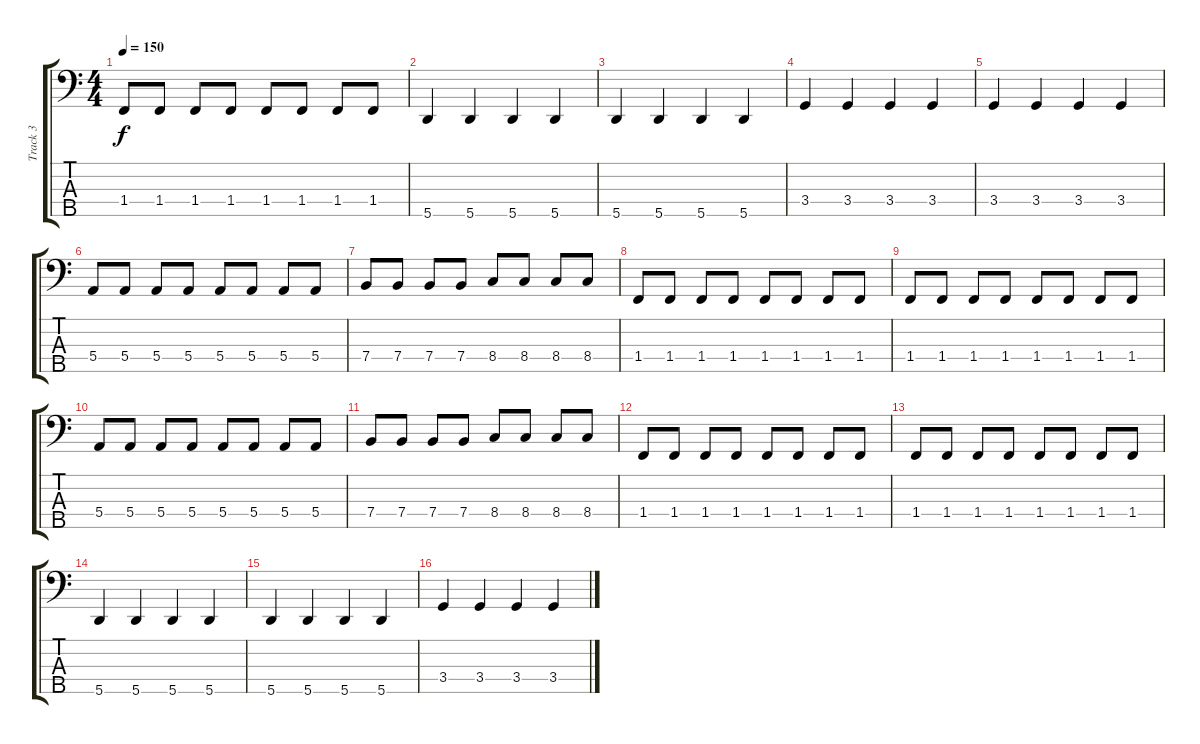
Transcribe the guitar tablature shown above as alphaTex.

\track ("Track 3" "Track 3") {instrument electricbassfinger}
\staff {score tabs}
\tuning (G2 D2 A1 E1 A0) {hide}
\ts (4 4)
\tempo 150
\clef f4
\ks c
1.4.8{dy f} 1.4.8 1.4.8 1.4.8 1.4.8 1.4.8 1.4.8 1.4.8 |
5.5.4 5.5.4 5.5.4 5.5.4 |
5.5.4 5.5.4 5.5.4 5.5.4 |
3.4.4 3.4.4 3.4.4 3.4.4 |
3.4.4 3.4.4 3.4.4 3.4.4 |
5.4.8 5.4.8 5.4.8 5.4.8 5.4.8 5.4.8 5.4.8 5.4.8 |
7.4.8 7.4.8 7.4.8 7.4.8 8.4.8 8.4.8 8.4.8 8.4.8 |
1.4.8 1.4.8 1.4.8 1.4.8 1.4.8 1.4.8 1.4.8 1.4.8 |
1.4.8 1.4.8 1.4.8 1.4.8 1.4.8 1.4.8 1.4.8 1.4.8 |
5.4.8 5.4.8 5.4.8 5.4.8 5.4.8 5.4.8 5.4.8 5.4.8 |
7.4.8 7.4.8 7.4.8 7.4.8 8.4.8 8.4.8 8.4.8 8.4.8 |
1.4.8 1.4.8 1.4.8 1.4.8 1.4.8 1.4.8 1.4.8 1.4.8 |
1.4.8 1.4.8 1.4.8 1.4.8 1.4.8 1.4.8 1.4.8 1.4.8 |
5.5.4 5.5.4 5.5.4 5.5.4 |
5.5.4 5.5.4 5.5.4 5.5.4 |
3.4.4 3.4.4 3.4.4 3.4.4
